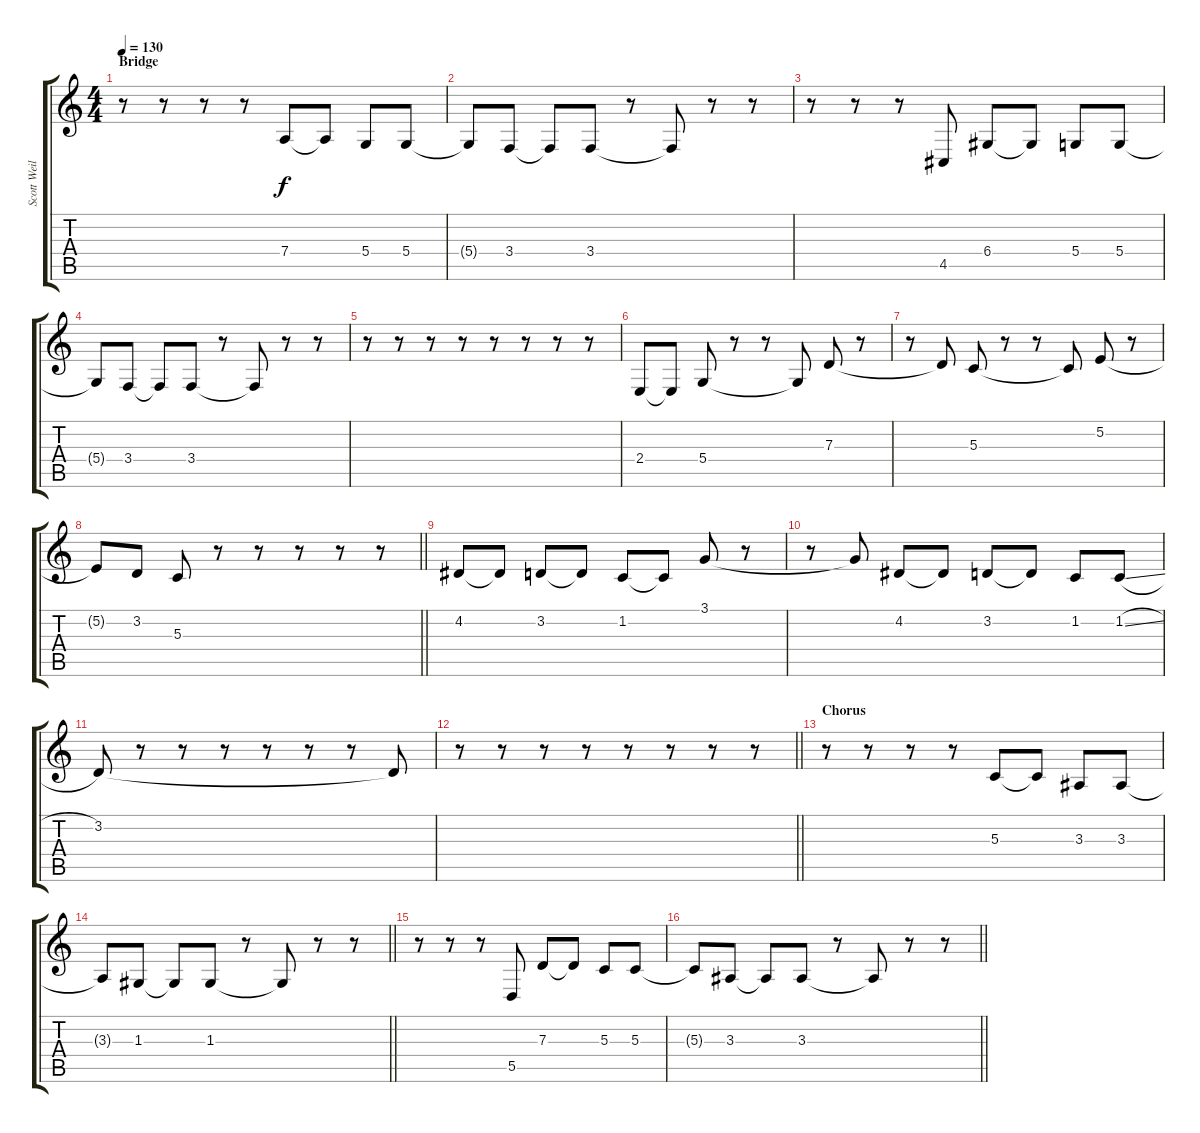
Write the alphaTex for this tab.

\track ("Scott Weiland (Voice)" "Scott Weil") {instrument lead2sawtooth}
\staff {score tabs}
\tuning (E4 B3 G3 D3 A2 E2) {hide}
\ts (4 4)
\section ("" "Bridge ")
\tempo 130
\clef g2
\ks c
r.8{dy f} r.8 r.8 r.8 7.4.8 7.4{t}.8 5.4.8 5.4.8 |
5.4{t}.8 3.4.8 3.4{t}.8 3.4.8 r.8 3.4{t}.8 r.8 r.8 |
r.8 r.8 r.8 4.5.8 6.4.8 6.4{t}.8 5.4.8 5.4.8 |
5.4{t}.8 3.4.8 3.4{t}.8 3.4.8 r.8 3.4{t}.8 r.8 r.8 |
r.8 r.8 r.8 r.8 r.8 r.8 r.8 r.8 |
2.4.8 2.4{t}.8 5.4.8 r.8 r.8 5.4{t}.8 7.3.8 r.8 |
r.8 7.3{t}.8 5.3.8 r.8 r.8 5.3{t}.8 5.2.8 r.8 |
\barLineRight lightlight
5.2{t}.8 3.2.8 5.3.8 r.8 r.8 r.8 r.8 r.8 |
\section ("" "")
4.2.8 4.2{t}.8 3.2.8 3.2{t}.8 1.2.8 1.2{t}.8 3.1.8 r.8 |
r.8 3.1{t}.8 4.2.8 4.2{t}.8 3.2.8 3.2{t}.8 1.2.8 1.2{sl}.8 |
3.2.8 r.8 r.8 r.8 r.8 r.8 r.8 3.2{t}.8 |
\barLineRight lightlight
r.8 r.8 r.8 r.8 r.8 r.8 r.8 r.8 |
\section ("" "Chorus")
r.8 r.8 r.8 r.8 5.3.8 5.3{t}.8 3.3.8 3.3.8 |
\barLineRight lightlight
3.3{t}.8 1.3.8 1.3{t}.8 1.3.8 r.8 1.3{t}.8 r.8 r.8 |
r.8 r.8 r.8 5.5.8 7.3.8 7.3{t}.8 5.3.8 5.3.8 |
\barLineRight lightlight
5.3{t}.8 3.3.8 3.3{t}.8 3.3.8 r.8 3.3{t}.8 r.8 r.8
